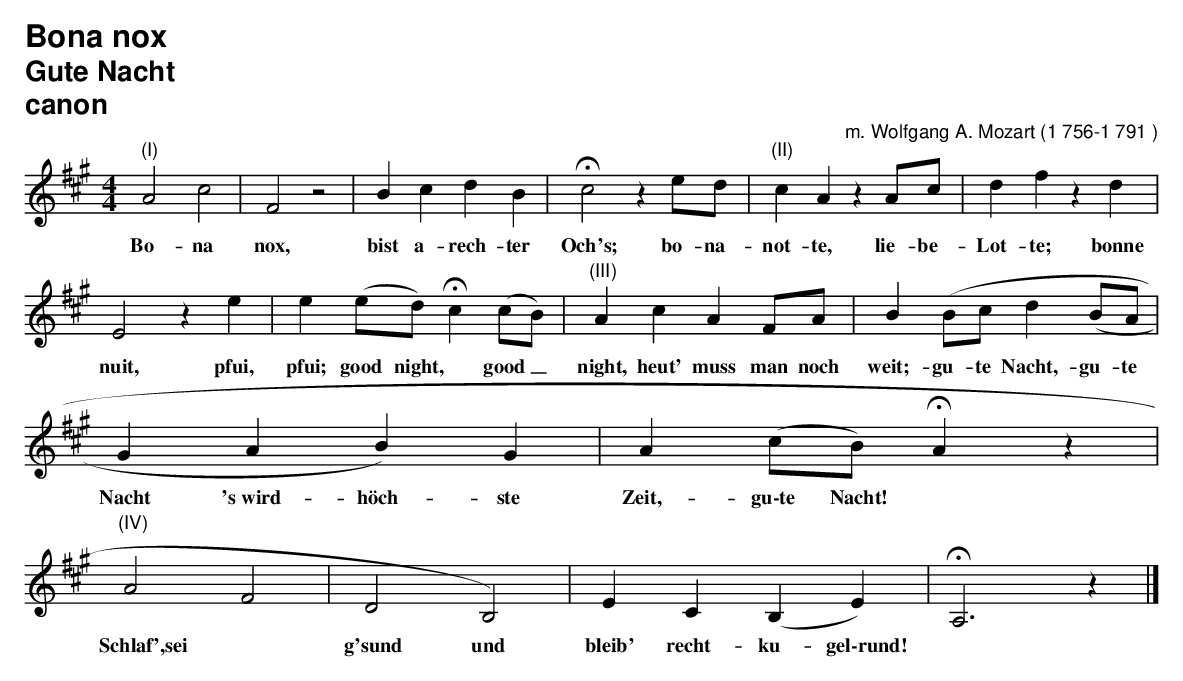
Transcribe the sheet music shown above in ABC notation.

X:1
T:Bona nox
T:Gute Nacht
T:canon
C:m. Wolfgang A. Mozart (1 756-1 791 )
L:1/4
M:4/4
K:A
"(I)"A2 c2 | F2 z2 | B c d B | !fermata!c2 z e/d/ | "(II)"c A z A/c/ | d f z d |$ E2 z e |
w: Bo- na|nox,|bist a- rech- ter|Och's; bo- na-|not- te, lie- be-|Lot- te; bonne|nuit, pfui,|
e (e/d/) !fermata!c (c/B/) | "(III)"A c A F/A/ | B (B/c/ d (B/A/ |$ G A B) G | A (c/B/) !fermata!A z |
w: pfui; good night, * good _|night, heut' muss man noch|weit;- gu- te Nacht,- gu- te|Nacht 's~wird- höch- ste|Zeit,- gu\-te Nacht! *|
"(IV)"A2 F2 | D2 B,2) | E C (B, E) | !fermata!A,3 z |]
w: Schlaf',sei *|g'sund und|bleib' recht- ku- gel\-rund!||
